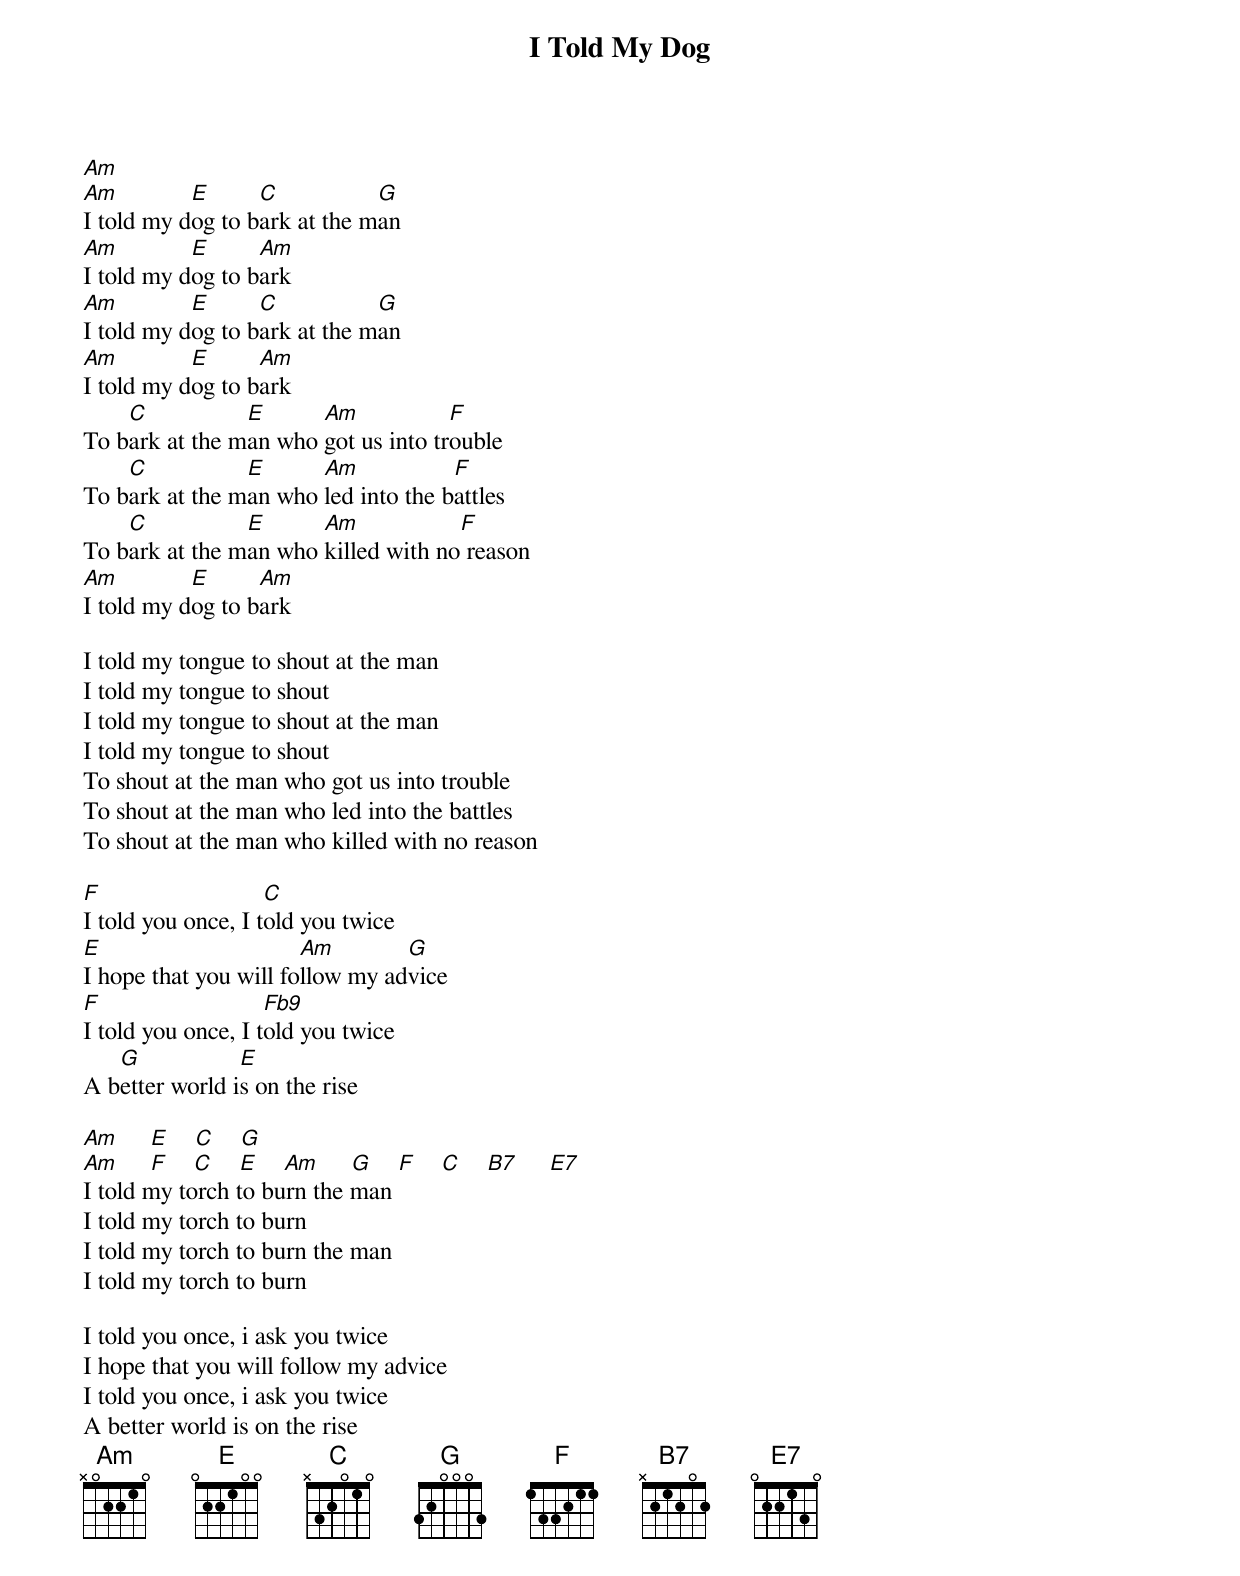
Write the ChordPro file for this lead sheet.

{t:I Told My Dog}
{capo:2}

[Am]
[Am]I told my d[E]og to b[C]ark at the m[G]an
[Am]I told my d[E]og to b[Am]ark
[Am]I told my d[E]og to b[C]ark at the m[G]an
[Am]I told my d[E]og to b[Am]ark
To b[C]ark at the m[E]an who [Am]got us into tr[F]ouble
To b[C]ark at the m[E]an who [Am]led into the b[F]attles
To b[C]ark at the m[E]an who [Am]killed with no[F] reason
[Am]I told my d[E]og to b[Am]ark

I told my tongue to shout at the man
I told my tongue to shout
I told my tongue to shout at the man
I told my tongue to shout
To shout at the man who got us into trouble
To shout at the man who led into the battles
To shout at the man who killed with no reason

[F]I told you once, I t[C]old you twice
[E]I hope that you will fo[Am]llow my ad[G]vice
[F]I told you once, I t[Fb9]old you twice
A b[G]etter world i[E]s on the rise

[Am]     [E]    [C]    [G]
[Am]     [F]    [C]    [E]    [Am]     [G]    [F]    [C]    [B7]     [E7]
I told my torch to burn the man
I told my torch to burn
I told my torch to burn the man
I told my torch to burn

I told you once, i ask you twice
I hope that you will follow my advice
I told you once, i ask you twice
A better world is on the rise
